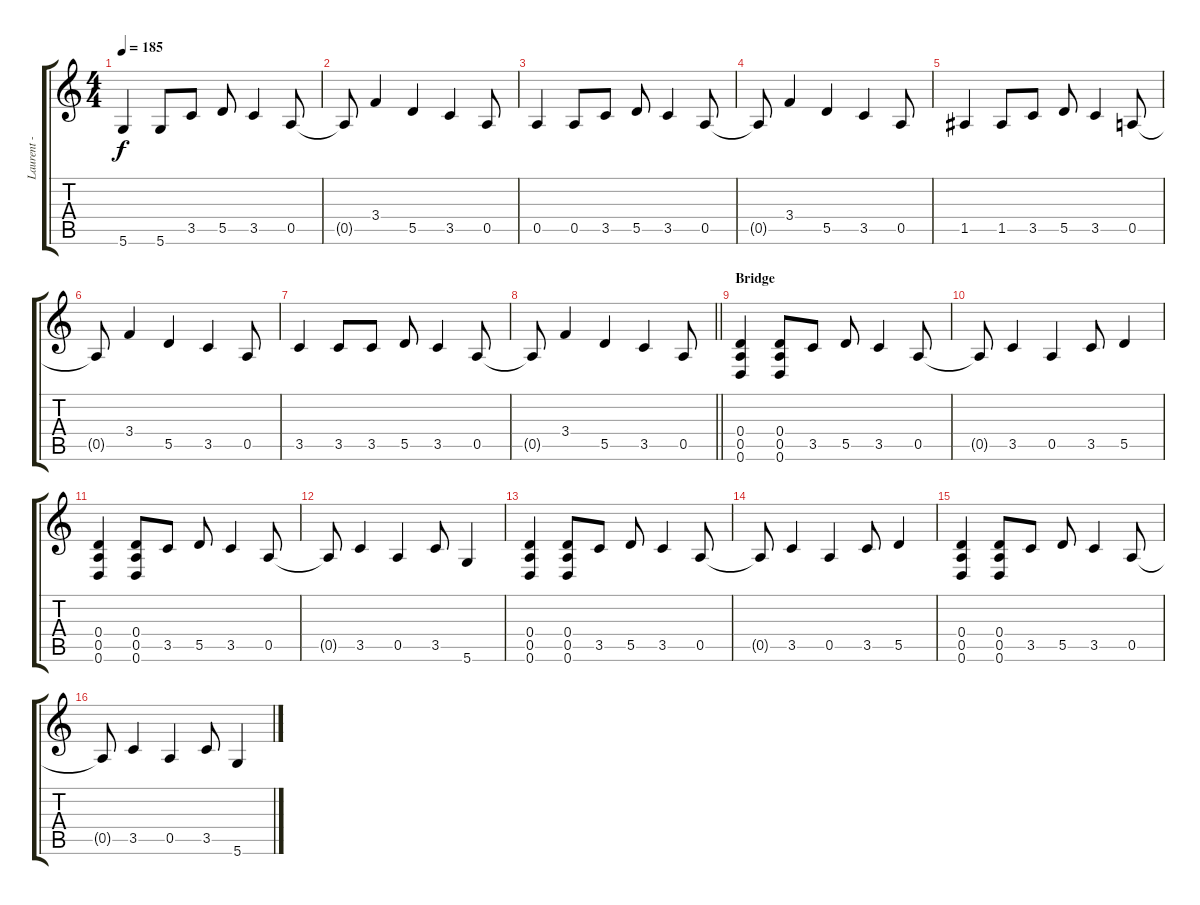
\track ("Laurent - Lead" "Laurent - ") {instrument overdrivenguitar}
\staff {score tabs}
\tuning (E4 B3 G3 D3 A2 D2) {hide}
\ts (4 4)
\tempo 185
\clef g2
\ks c
5.6.4{dy f} 5.6.8 3.5.8 5.5.8 3.5.4 0.5.8 |
0.5{t}.8 3.4.4 5.5.4 3.5.4 0.5.8 |
0.5.4 0.5.8 3.5.8 5.5.8 3.5.4 0.5.8 |
0.5{t}.8 3.4.4 5.5.4 3.5.4 0.5.8 |
1.5.4 1.5.8 3.5.8 5.5.8 3.5.4 0.5.8 |
0.5{t}.8 3.4.4 5.5.4 3.5.4 0.5.8 |
3.5.4 3.5.8 3.5.8 5.5.8 3.5.4 0.5.8 |
\barLineRight lightlight
0.5{t}.8 3.4.4 5.5.4 3.5.4 0.5.8 |
\section ("" "Bridge")
(0.4 0.5 0.6).4 (0.4 0.5 0.6).8 3.5.8 5.5.8 3.5.4 0.5.8 |
0.5{t}.8 3.5.4 0.5.4 3.5.8 5.5.4 |
(0.4 0.5 0.6).4 (0.4 0.5 0.6).8 3.5.8 5.5.8 3.5.4 0.5.8 |
0.5{t}.8 3.5.4 0.5.4 3.5.8 5.6.4 |
(0.4 0.5 0.6).4 (0.4 0.5 0.6).8 3.5.8 5.5.8 3.5.4 0.5.8 |
0.5{t}.8 3.5.4 0.5.4 3.5.8 5.5.4 |
(0.4 0.5 0.6).4 (0.4 0.5 0.6).8 3.5.8 5.5.8 3.5.4 0.5.8 |
0.5{t}.8 3.5.4 0.5.4 3.5.8 5.6.4
